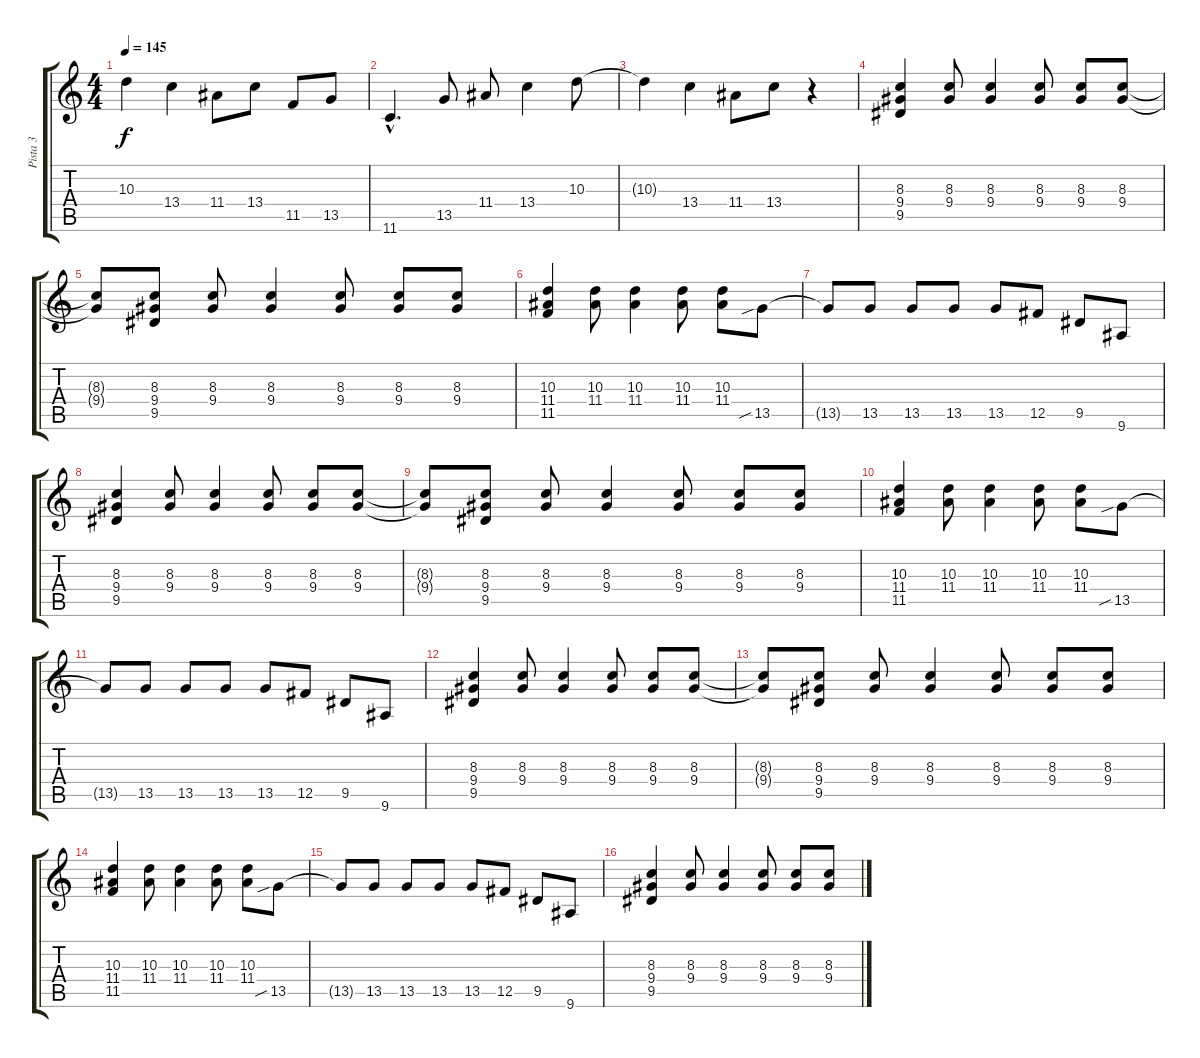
\track ("Pista 3" "Pista 3") {instrument electricguitarjazz}
\staff {score tabs}
\tuning (Db4 Ab3 E3 B2 Gb2 Db2) {hide}
\ts (4 4)
\tempo 145
\clef g2
\ks c
10.3{t}.4{dy f} 13.4.4 11.4.8 13.4.8 11.5.8 13.5.8 |
11.6{hac}.4{d} 13.5.8 11.4.8 13.4.4 10.3.8 |
10.3{t}.4 13.4.4 11.4.8 13.4.8 r.4 |
(8.3 9.4 9.5).4 (8.3 9.4).8 (8.3 9.4).4 (8.3 9.4).8 (8.3 9.4).8 (8.3 9.4).8 |
(8.3{t} 9.4{t}).8 (8.3 9.4 9.5).8 (8.3 9.4).8 (8.3 9.4).4 (8.3 9.4).8 (8.3 9.4).8 (8.3 9.4).8 |
(10.3 11.4 11.5).4 (10.3 11.4).8 (10.3 11.4).4 (10.3 11.4).8 (10.3 11.4).8 13.5{sib}.8 |
13.5{t}.8 13.5.8 13.5.8 13.5.8 13.5.8 12.5.8 9.5.8 9.6.8 |
(8.3 9.4 9.5).4 (8.3 9.4).8 (8.3 9.4).4 (8.3 9.4).8 (8.3 9.4).8 (8.3 9.4).8 |
(8.3{t} 9.4{t}).8 (8.3 9.4 9.5).8 (8.3 9.4).8 (8.3 9.4).4 (8.3 9.4).8 (8.3 9.4).8 (8.3 9.4).8 |
(10.3 11.4 11.5).4 (10.3 11.4).8 (10.3 11.4).4 (10.3 11.4).8 (10.3 11.4).8 13.5{sib}.8 |
13.5{t}.8 13.5.8 13.5.8 13.5.8 13.5.8 12.5.8 9.5.8 9.6.8 |
(8.3 9.4 9.5).4 (8.3 9.4).8 (8.3 9.4).4 (8.3 9.4).8 (8.3 9.4).8 (8.3 9.4).8 |
(8.3{t} 9.4{t}).8 (8.3 9.4 9.5).8 (8.3 9.4).8 (8.3 9.4).4 (8.3 9.4).8 (8.3 9.4).8 (8.3 9.4).8 |
(10.3 11.4 11.5).4 (10.3 11.4).8 (10.3 11.4).4 (10.3 11.4).8 (10.3 11.4).8 13.5{sib}.8 |
13.5{t}.8 13.5.8 13.5.8 13.5.8 13.5.8 12.5.8 9.5.8 9.6.8 |
(8.3 9.4 9.5).4 (8.3 9.4).8 (8.3 9.4).4 (8.3 9.4).8 (8.3 9.4).8 (8.3 9.4).8
